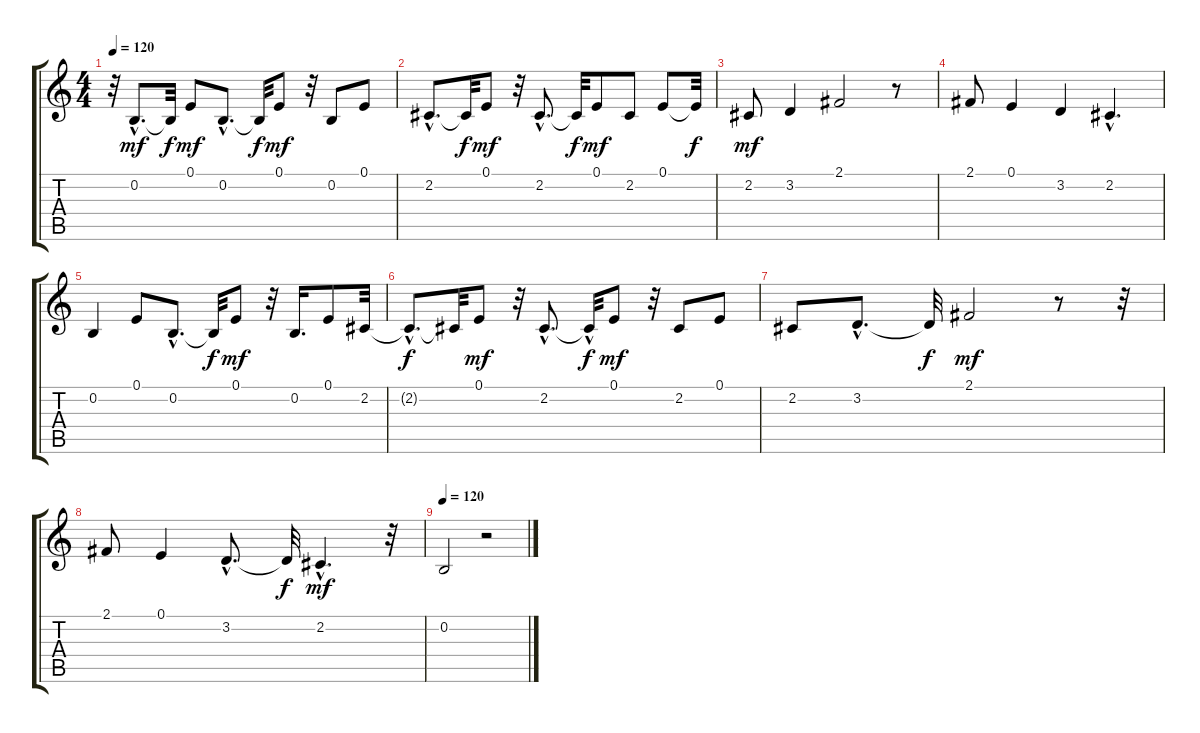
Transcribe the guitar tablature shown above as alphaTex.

\track "" {instrument lead6voice}
\staff {score tabs}
\tuning (E4 B3 G3 D3 A2 E2) {hide}
\ts (4 4)
\tempo 120
\clef g2
\ks c
r.32{dy mf instrument lead6voice} 0.2{hac}.8{d} 0.2{t}.32{dy f} 0.1.8{dy mf} 0.2{hac}.8{d} 0.2{t}.32{dy f} 0.1.8{dy mf} r.32 0.2.8 0.1.8 |
2.2{hac}.8{d} 2.2{t}.32{dy f} 0.1.8{dy mf} r.32 2.2{hac}.8{d} 2.2{t}.32{dy f} 0.1.8{dy mf} 2.2.8 0.1.8 0.1{t}.32{dy f} |
2.2.8{dy mf} 3.2.4 2.1.2 r.8 |
2.1.8 0.1.4 3.2.4 2.2{hac}.4{d} |
0.2.4 0.1.8 0.2{hac}.8{d} 0.2{t}.32{dy f} 0.1.8{dy mf} r.32 0.2.16{d} 0.1.8 2.2.32 |
2.2{hac t}.8{d dy f} 2.2{t}.32 0.1.8{dy mf} r.32 2.2{hac}.8{d} 2.2{hac t}.32{dy f} 0.1.8{dy mf} r.32 2.2.8 0.1.8 |
2.2.8 3.2{hac}.8{d} 3.2{t}.32{dy f} 2.1.2{dy mf} r.8 r.32 |
2.1.8 0.1.4 3.2{hac}.8{d} 3.2{t}.32{dy f} 2.2{hac}.4{d dy mf} r.32 |
\tempo 120
0.2.2 r.2
